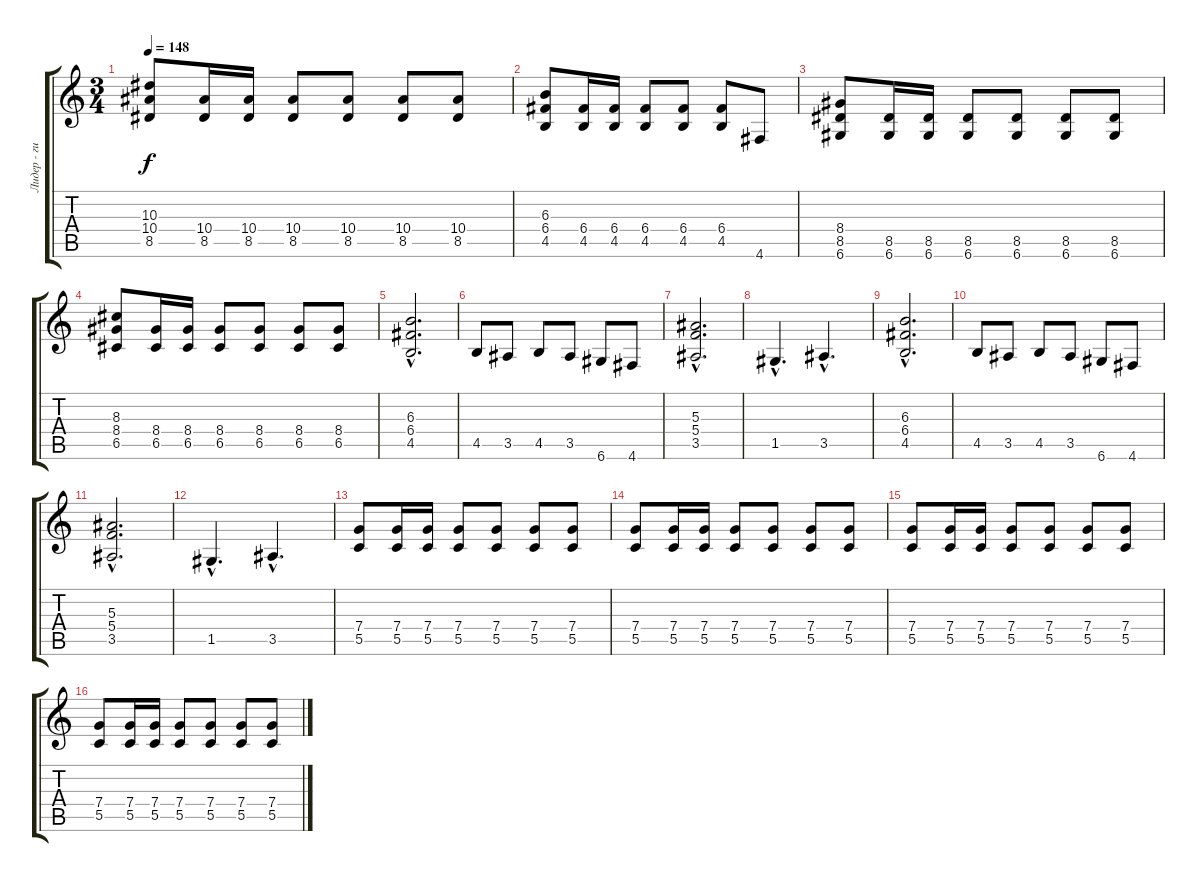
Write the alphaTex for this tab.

\track ("Лидер - гитара" "Лидер - ги") {instrument distortionguitar}
\staff {score tabs}
\tuning (D4 A3 F3 C3 G2 D2) {hide}
\ts (3 4)
\tempo 148
\clef g2
\ks c
(10.3 10.4 8.5).8{dy f} (10.4 8.5).16 (10.4 8.5).16 (10.4 8.5).8 (10.4 8.5).8 (10.4 8.5).8 (10.4 8.5).8 |
(6.3 6.4 4.5).8 (6.4 4.5).16 (6.4 4.5).16 (6.4 4.5).8 (6.4 4.5).8 (6.4 4.5).8 4.6.8 |
(8.4 8.5 6.6).8 (8.5 6.6).16 (8.5 6.6).16 (8.5 6.6).8 (8.5 6.6).8 (8.5 6.6).8 (8.5 6.6).8 |
(8.3 8.4 6.5).8 (8.4 6.5).16 (8.4 6.5).16 (8.4 6.5).8 (8.4 6.5).8 (8.4 6.5).8 (8.4 6.5).8 |
(6.3{hac} 6.4{hac} 4.5{hac}).2{d} |
4.5.8 3.5.8 4.5.8 3.5.8 6.6.8 4.6.8 |
(5.3{hac} 5.4{hac} 3.5{hac}).2{d} |
1.5{hac}.4{d} 3.5{hac}.4{d} |
(6.3{hac} 6.4{hac} 4.5{hac}).2{d} |
4.5.8 3.5.8 4.5.8 3.5.8 6.6.8 4.6.8 |
(5.3{hac} 5.4{hac} 3.5{hac}).2{d} |
1.5{hac}.4{d} 3.5{hac}.4{d} |
(7.4 5.5).8 (7.4 5.5).16 (7.4 5.5).16 (7.4 5.5).8 (7.4 5.5).8 (7.4 5.5).8 (7.4 5.5).8 |
(7.4 5.5).8 (7.4 5.5).16 (7.4 5.5).16 (7.4 5.5).8 (7.4 5.5).8 (7.4 5.5).8 (7.4 5.5).8 |
(7.4 5.5).8 (7.4 5.5).16 (7.4 5.5).16 (7.4 5.5).8 (7.4 5.5).8 (7.4 5.5).8 (7.4 5.5).8 |
(7.4 5.5).8 (7.4 5.5).16 (7.4 5.5).16 (7.4 5.5).8 (7.4 5.5).8 (7.4 5.5).8 (7.4 5.5).8
